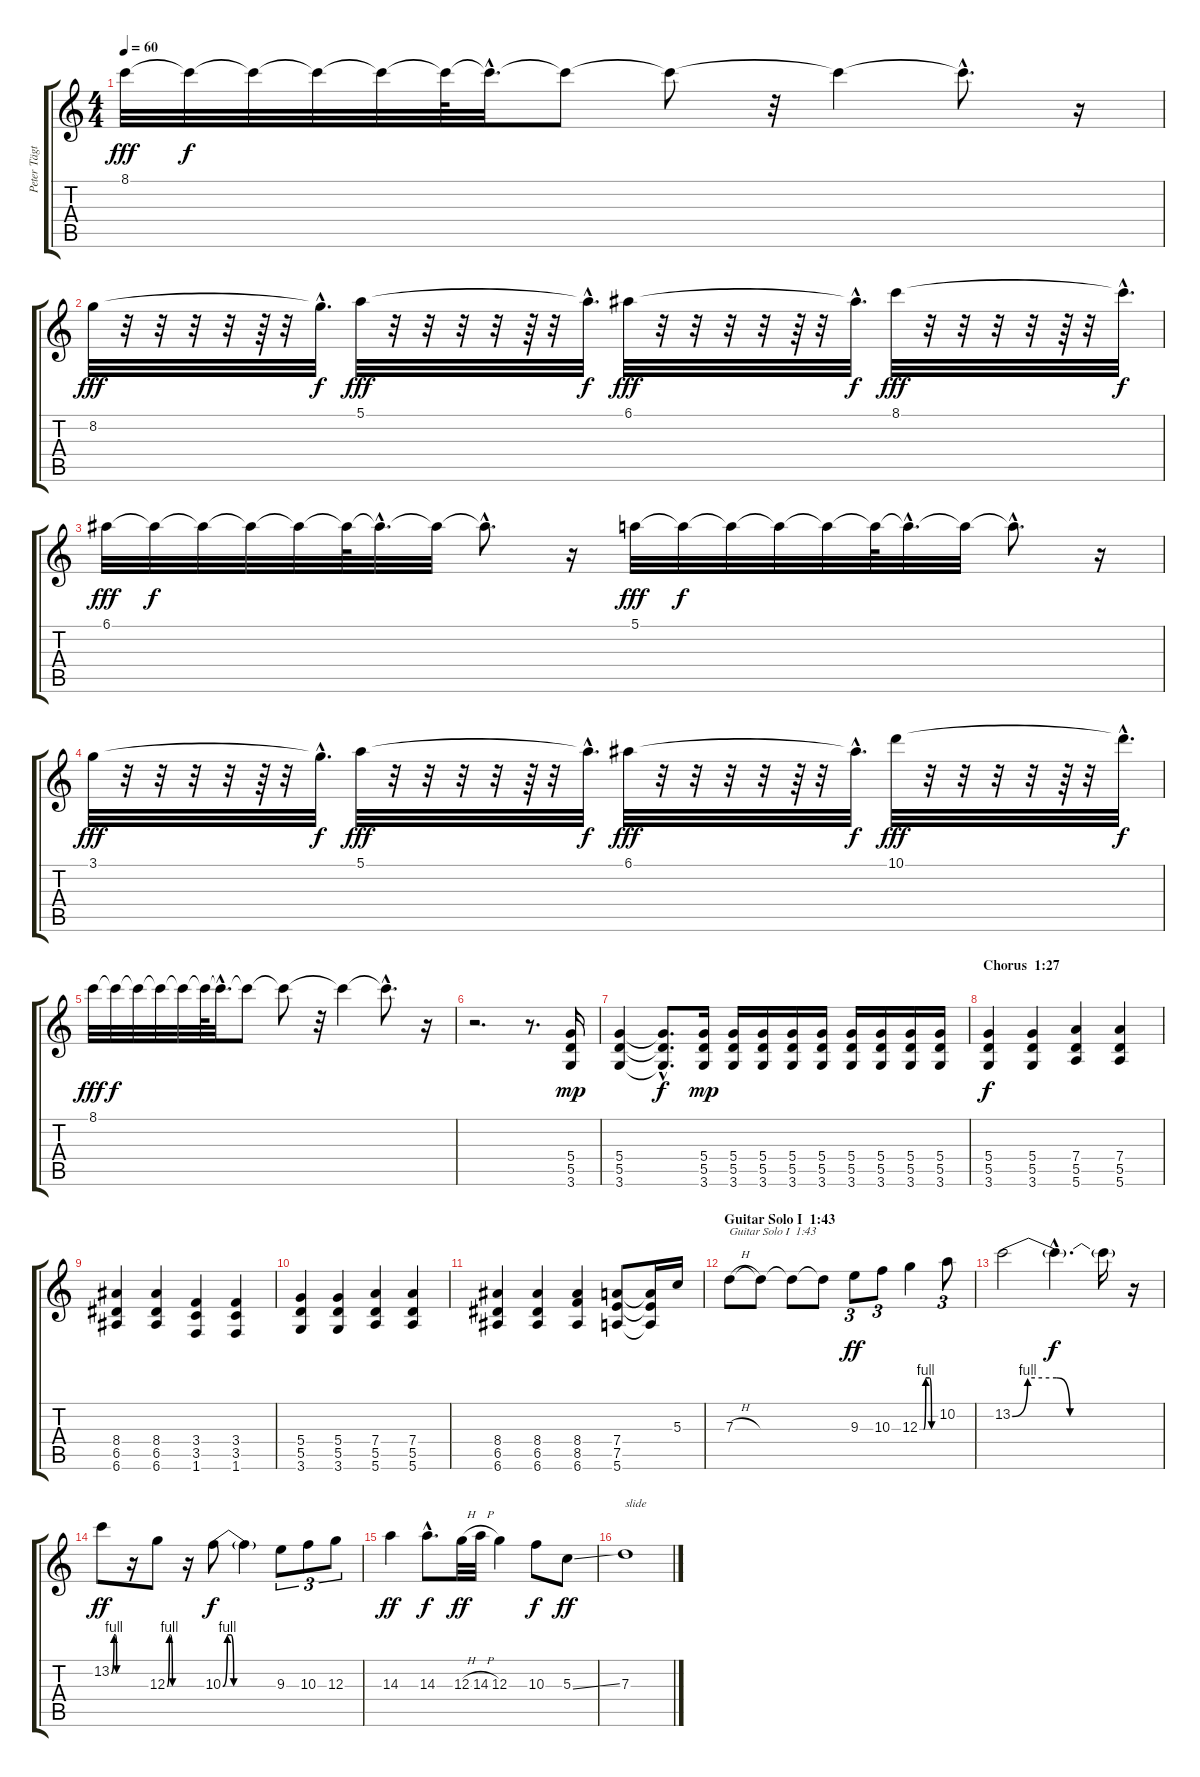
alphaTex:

\track ("Peter Tägtgren (Verse + Solo)" "Peter Tägt") {instrument overdrivenguitar}
\staff {score tabs}
\tuning (E4 B3 G3 D3 A2 E2) {hide}
\ts (4 4)
\tempo 60
\clef g2
\ks c
8.1.32{dy fff volume 3} 8.1{t}.32{dy f volume 6} 8.1{t}.32{volume 8} 8.1{t}.32{volume 9} 8.1{t}.32{volume 10} 8.1{t}.64{volume 11} 8.1{hac t}.32{d} 8.1{t}.8 8.1{t}.8{volume 6} r.32 8.1{t}.4 8.1{hac t}.8{d} r.16{volume 0} |
8.2.32{dy fff volume 3} r.32{volume 6} r.32{volume 8} r.32{volume 9} r.32{volume 10} r.64{volume 11} r.32 8.2{hac t}.32{d dy f volume 0} 5.1.32{dy fff volume 3} r.32{volume 6} r.32{volume 8} r.32{volume 9} r.32{volume 10} r.64{volume 11} r.32 5.1{hac t}.32{d dy f volume 0} 6.1.32{dy fff volume 3} r.32{volume 6} r.32{volume 8} r.32{volume 9} r.32{volume 10} r.64{volume 11} r.32 6.1{hac t}.32{d dy f volume 0} 8.1.32{dy fff volume 3} r.32{volume 6} r.32{volume 8} r.32{volume 9} r.32{volume 10} r.64{volume 11} r.32 8.1{hac t}.32{d dy f volume 0} |
6.1.32{dy fff volume 3} 6.1{t}.32{dy f volume 6} 6.1{t}.32{volume 8} 6.1{t}.32{volume 9} 6.1{t}.32{volume 10} 6.1{t}.64{volume 11} 6.1{hac t}.32{d} 6.1{t}.32{volume 4} 6.1{hac t}.8{d} r.16{volume 0} 5.1.32{dy fff volume 3} 5.1{t}.32{dy f volume 6} 5.1{t}.32{volume 8} 5.1{t}.32{volume 9} 5.1{t}.32{volume 10} 5.1{t}.64{volume 11} 5.1{hac t}.32{d} 5.1{t}.32{volume 4} 5.1{hac t}.8{d} r.16{volume 0} |
3.1.32{dy fff volume 3} r.32{volume 6} r.32{volume 8} r.32{volume 9} r.32{volume 10} r.64{volume 11} r.32 3.1{hac t}.32{d dy f volume 0} 5.1.32{dy fff volume 3} r.32{volume 6} r.32{volume 8} r.32{volume 9} r.32{volume 10} r.64{volume 11} r.32 5.1{hac t}.32{d dy f volume 0} 6.1.32{dy fff volume 3} r.32{volume 6} r.32{volume 8} r.32{volume 9} r.32{volume 10} r.64{volume 11} r.32 6.1{hac t}.32{d dy f volume 0} 10.1.32{dy fff volume 3} r.32{volume 6} r.32{volume 8} r.32{volume 9} r.32{volume 10} r.64{volume 11} r.32 10.1{hac t}.32{d dy f volume 0} |
8.1.32{dy fff volume 3} 8.1{t}.32{dy f volume 6} 8.1{t}.32{volume 8} 8.1{t}.32{volume 9} 8.1{t}.32{volume 10} 8.1{t}.64{volume 11} 8.1{hac t}.32{d} 8.1{t}.8 8.1{t}.8{volume 6} r.32 8.1{t}.4 8.1{hac t}.8{d} r.16{volume 0} |
r.2{d} r.8{d} (5.4 5.5 3.6).16{dy mp volume 13} |
(5.4 5.5 3.6).4 (5.4{hac t} 5.5{hac t} 3.6{hac t}).8{d dy f} (5.4 5.5 3.6).16{dy mp} (5.4 5.5 3.6).16 (5.4 5.5 3.6).16 (5.4 5.5 3.6).16 (5.4 5.5 3.6).16 (5.4 5.5 3.6).16 (5.4 5.5 3.6).16 (5.4 5.5 3.6).16 (5.4 5.5 3.6).16 |
\section ("" "Chorus  1:27")
(5.4 5.5 3.6).4{dy f} (5.4 5.5 3.6).4 (7.4 5.5 5.6).4 (7.4 5.5 5.6).4 |
(8.4 6.5 6.6).4 (8.4 6.5 6.6).4 (3.4 3.5 1.6).4 (3.4 3.5 1.6).4 |
(5.4 5.5 3.6).4 (5.4 5.5 3.6).4 (7.4 5.5 5.6).4 (7.4 5.5 5.6).4 |
(8.4 6.5 6.6).4 (8.4 6.5 6.6).4 (8.4 8.5 6.6).4 (7.4 7.5 5.6).8 (7.4{t} 7.5{t} 5.6{t}).16 5.3.16{volume 16} |
\section ("" "Guitar Solo I  1:43")
7.3{h}.8{txt "Guitar Solo I  1:43"} 7.3{t}.8 7.3{t}.8 7.3{t}.8 9.3.8{tu (3 2) dy ff} 10.3.8{tu (3 2)} 12.3{be (custom 0 0 15 0 23 4 38 4 45 0 60 0)}.4 10.2.8{tu (3 2)} |
13.2{be (custom 0 0 8 4 23 4 30 0 60 0)}.2 13.2{hac t}.4{d dy f} 13.2{t}.16 r.16 |
13.2{be (custom 0 0 14 4 21 4 28 0 45 0 60 0)}.8{dy ff} r.16 12.3{be (custom 0 0 12 4 18 4 28 0 45 0 60 0)}.8 r.16 10.3{be (custom 0 0 5 4 9 4 12 0 60 0)}.8{dy f} 10.3{t}.4 9.3.8{tu (3 2)} 10.3.8{tu (3 2)} 12.3.8{tu (3 2)} |
14.3.4{dy ff} 14.3{hac}.8{d dy f} 12.3{h}.32{dy ff} 14.3{h}.32 12.3.4 10.3.8{dy f} 5.3{ss}.8{dy ff} |
7.3{h}.1{txt "slide" volume 10}
